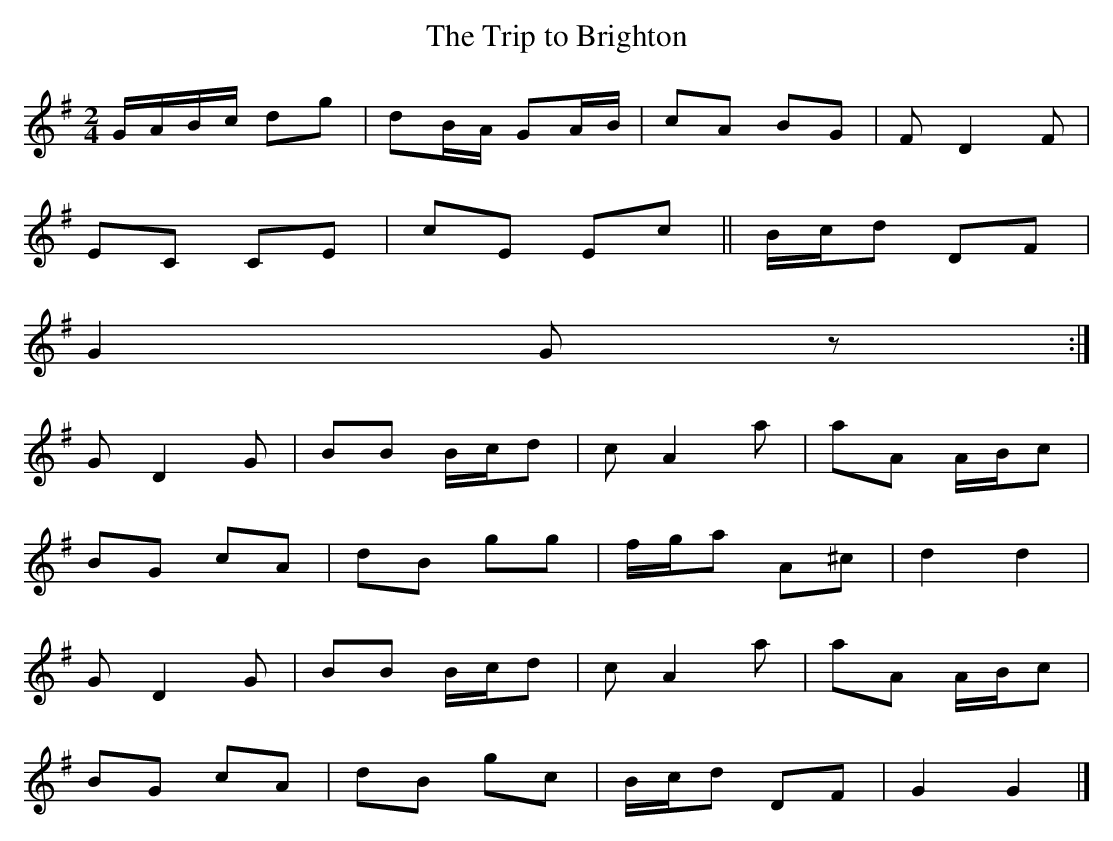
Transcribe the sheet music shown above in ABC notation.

X:1
T:The Trip to Brighton
M:2/4
L:1/16
K:G
GABc d2g2|d2BA G2AB|c2A2 B2G2|F2 D4F2|
E2C2 C2E2|c2E2 E2c2||Bcd2 D2F2|
G4G2 z2:|
G2 D4G2|B2B2 Bcd2|c2 A4a2|a2A2 ABc2|
B2G2 c2A2|d2B2 g2g2|fga2 A2^c2|d4d4|
G2 D4G2|B2B2 Bcd2|c2 A4a2|a2A2 ABc2|
B2G2 c2A2|d2B2 g2c2|Bcd2 D2F2|G4G4|]
